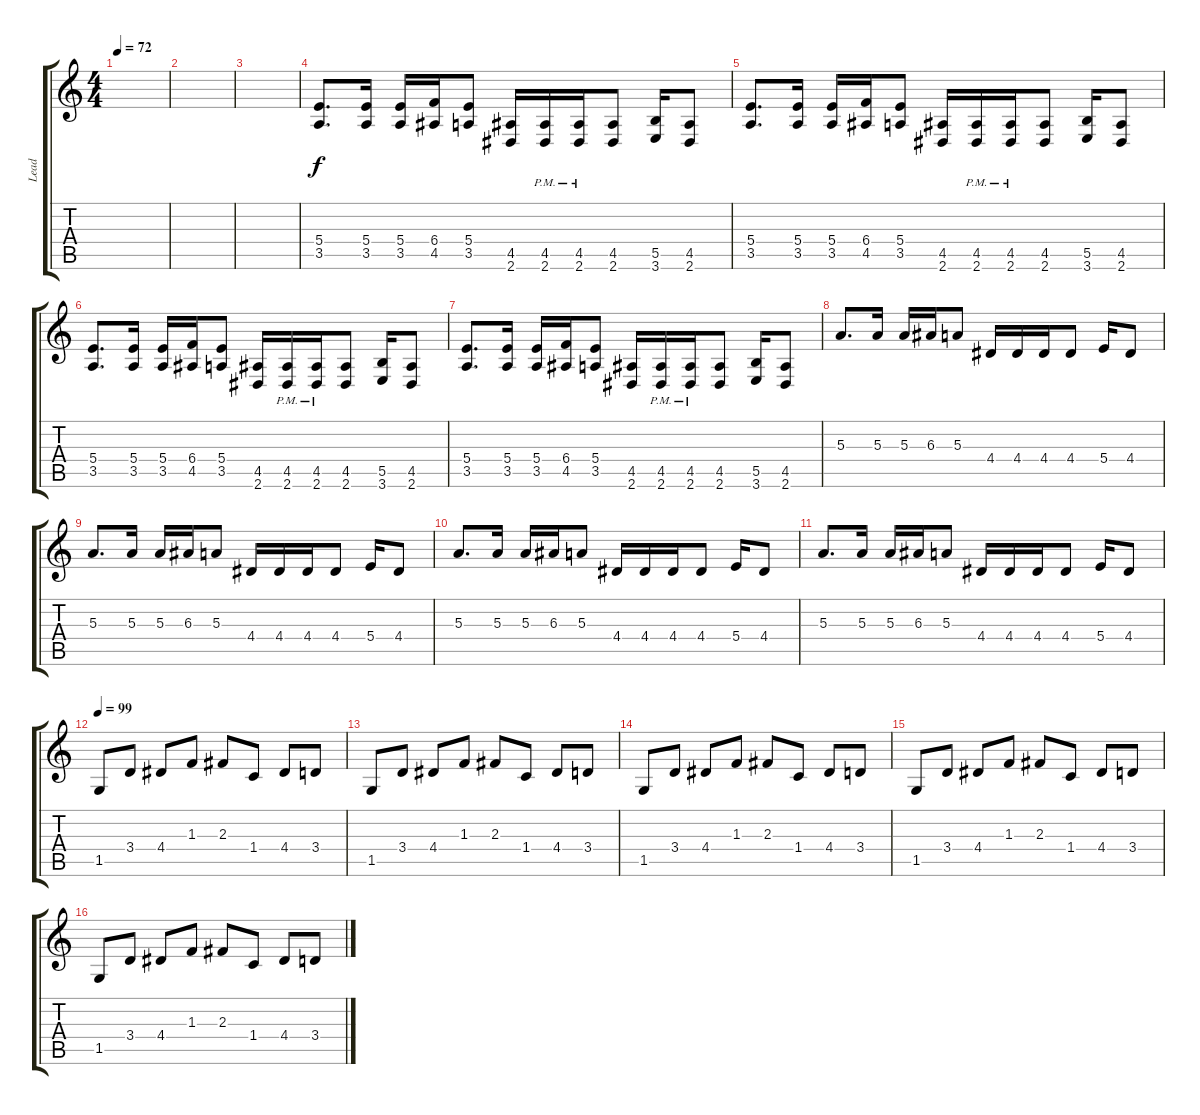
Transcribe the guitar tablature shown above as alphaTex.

\track ("Lead" "Lead") {instrument distortionguitar}
\staff {score tabs}
\tuning (Db4 Ab3 E3 B2 Gb2 Db2) {hide}
\ts (4 4)
\tempo 72
\clef g2
\ks c
|
|
|
(5.4 3.5).8{d} (5.4 3.5).16 (5.4 3.5).16 (6.4 4.5).16 (5.4 3.5).8 (4.5 2.6).16 (4.5 2.6{pm}).16 (4.5 2.6{pm}).16 (4.5 2.6).8 (5.5 3.6).16 (4.5 2.6).8 |
(5.4 3.5).8{d} (5.4 3.5).16 (5.4 3.5).16 (6.4 4.5).16 (5.4 3.5).8 (4.5 2.6).16 (4.5 2.6{pm}).16 (4.5 2.6{pm}).16 (4.5 2.6).8 (5.5 3.6).16 (4.5 2.6).8 |
(5.4 3.5).8{d} (5.4 3.5).16 (5.4 3.5).16 (6.4 4.5).16 (5.4 3.5).8 (4.5 2.6).16 (4.5 2.6{pm}).16 (4.5 2.6{pm}).16 (4.5 2.6).8 (5.5 3.6).16 (4.5 2.6).8 |
(5.4 3.5).8{d} (5.4 3.5).16 (5.4 3.5).16 (6.4 4.5).16 (5.4 3.5).8 (4.5 2.6).16 (4.5 2.6{pm}).16 (4.5 2.6{pm}).16 (4.5 2.6).8 (5.5 3.6).16 (4.5 2.6).8 |
5.3.8{d} 5.3.16 5.3.16 6.3.16 5.3.8 4.4.16 4.4.16 4.4.16 4.4.8 5.4.16 4.4.8 |
5.3.8{d} 5.3.16 5.3.16 6.3.16 5.3.8 4.4.16 4.4.16 4.4.16 4.4.8 5.4.16 4.4.8 |
5.3.8{d} 5.3.16 5.3.16 6.3.16 5.3.8 4.4.16 4.4.16 4.4.16 4.4.8 5.4.16 4.4.8 |
5.3.8{d} 5.3.16 5.3.16 6.3.16 5.3.8 4.4.16 4.4.16 4.4.16 4.4.8 5.4.16 4.4.8 |
\tempo 99
1.5.8 3.4.8 4.4.8 1.3.8 2.3.8 1.4.8 4.4.8 3.4.8 |
1.5.8 3.4.8 4.4.8 1.3.8 2.3.8 1.4.8 4.4.8 3.4.8 |
1.5.8 3.4.8 4.4.8 1.3.8 2.3.8 1.4.8 4.4.8 3.4.8 |
1.5.8 3.4.8 4.4.8 1.3.8 2.3.8 1.4.8 4.4.8 3.4.8 |
1.5.8 3.4.8 4.4.8 1.3.8 2.3.8 1.4.8 4.4.8 3.4.8
